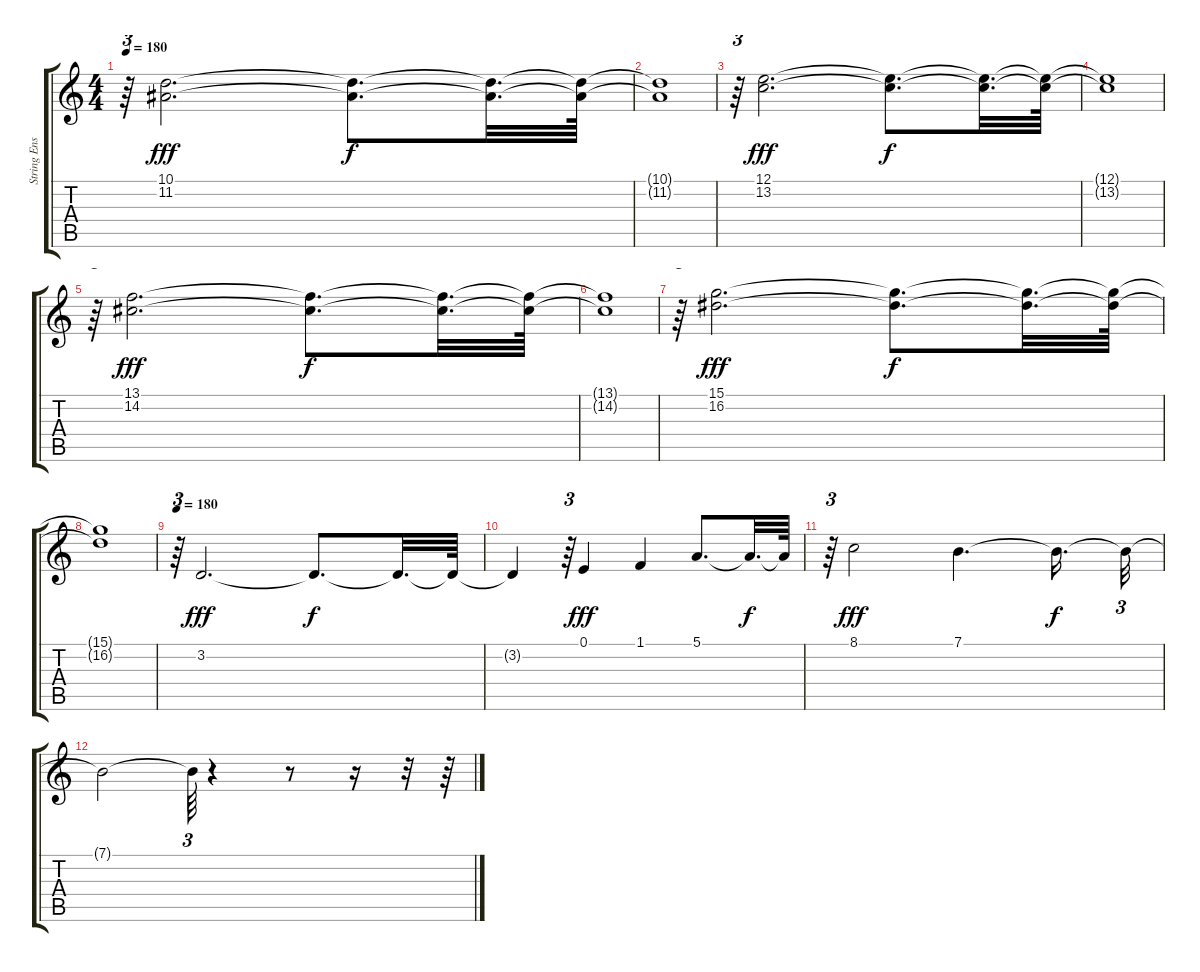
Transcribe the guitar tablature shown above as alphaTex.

\track ("String Ensemble" "String Ens") {instrument stringensemble1}
\staff {score tabs}
\tuning (E4 B3 G3 D3 A2 E2) {hide}
\ts (4 4)
\tempo 180
\clef g2
\ks c
r.64{tu (3 2) dy f} (10.1 11.2).2{d dy fff} (10.1{t} 11.2{t}).8{d dy f} (10.1{t} 11.2{t}).32{d} (10.1{t} 11.2{t}).64 |
(10.1{t} 11.2{t}).1 |
r.64{tu (3 2)} (12.1 13.2).2{d dy fff} (12.1{t} 13.2{t}).8{d dy f} (12.1{t} 13.2{t}).32{d} (12.1{t} 13.2{t}).64 |
(12.1{t} 13.2{t}).1 |
r.64{tu (3 2)} (13.1 14.2).2{d dy fff} (13.1{t} 14.2{t}).8{d dy f} (13.1{t} 14.2{t}).32{d} (13.1{t} 14.2{t}).64 |
(13.1{t} 14.2{t}).1 |
r.64{tu (3 2)} (15.1 16.2).2{d dy fff} (15.1{t} 16.2{t}).8{d dy f} (15.1{t} 16.2{t}).32{d} (15.1{t} 16.2{t}).64 |
(15.1{t} 16.2{t}).1 |
\tempo 180
r.64{tu (3 2)} 3.2.2{d dy fff} 3.2{t}.8{d dy f} 3.2{t}.32{d} 3.2{t}.64 |
3.2{t}.4 r.64{tu (3 2)} 0.1.4{dy fff} 1.1.4 5.1.8{d} 5.1{t}.32{d dy f} 5.1{t}.64 |
r.64{tu (3 2)} 8.1.2{dy fff} 7.1.4{d} 7.1{t}.16{d dy f} 7.1{t}.32{tu (3 2)} |
7.1{t}.2 7.1{t}.64{tu (3 2)} r.4 r.8 r.16 r.32 r.64
